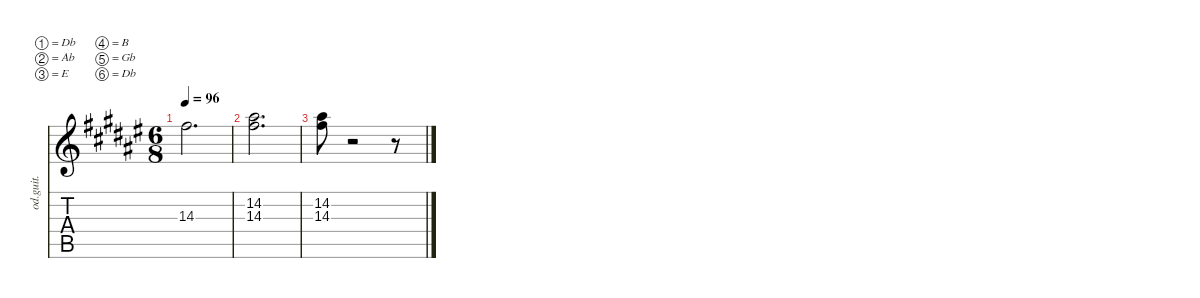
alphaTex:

\defaultSystemsLayout 4
\hideDynamics
\bracketExtendMode nobrackets
\otherSystemsTrackNameOrientation horizontal
\track ("Lead Guitar" "od.guit.") {instrument overdrivenguitar}
\staff {score tabs}
\tuning (Db4 Ab3 E3 B2 Gb2 Db2)
\ts (6 8)
\tempo 96
\clef g2
\ks f#
14.3{acc #}.2{d dy mf beam Down} |
(14.3{acc #} 14.2{acc #}).2{d beam Down} |
(14.2{acc #} 14.3{acc #}).8{beam Down} r.2{beam Down} r.8{beam Down}
